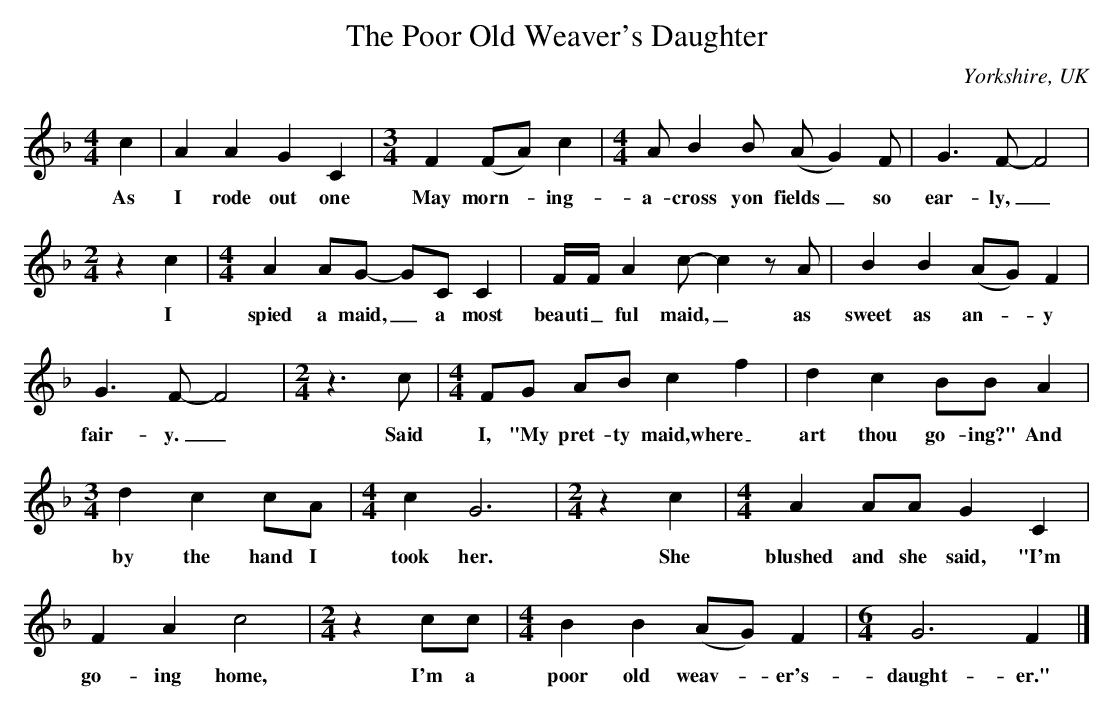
X:1
T:The Poor Old Weaver's Daughter
O:Yorkshire, UK
M:4/4
L:1/4
K:F % hexatonic (-7) Ion/Mix
c|A A G C|[M:3/4]F (F/A/) c|[M:4/4]A/ B B/ (A/ G) F/|G3/2 F/- F2|
w: As I rode out one May morn-_ ing- a- cross yon fields_ so ear- ly,_
[M:2/4]zc|[M:4/4]A A/G/- G/C/ C|F//F// A c/- c z/A/|B B (A/G/) F|
w: I spied a maid,_ a most beauti_ ful maid,_ as sweet as an-_ y
G3/2 F/- F2|[M:2/4]z3/2c/|[M:4/4]F/G/ A/B/ c f|d c B/B/ A|
w: fair- y._ Said I, "My pret- ty maid,where_ art thou go- ing?" And
[M:3/4]d c c/A/|[M:4/4]c G3|[M:2/4]zc|[M:4/4]A A/A/ G C|
w: by the hand I took her. She blushed and she said, "I'm
F A c2|[M:2/4]zc/c/|[M:4/4]B B (A/G/) F|[M:6/4]G3 F|]
w: go- ing home, I'm a poor old weav-_ er's- daught- er."
